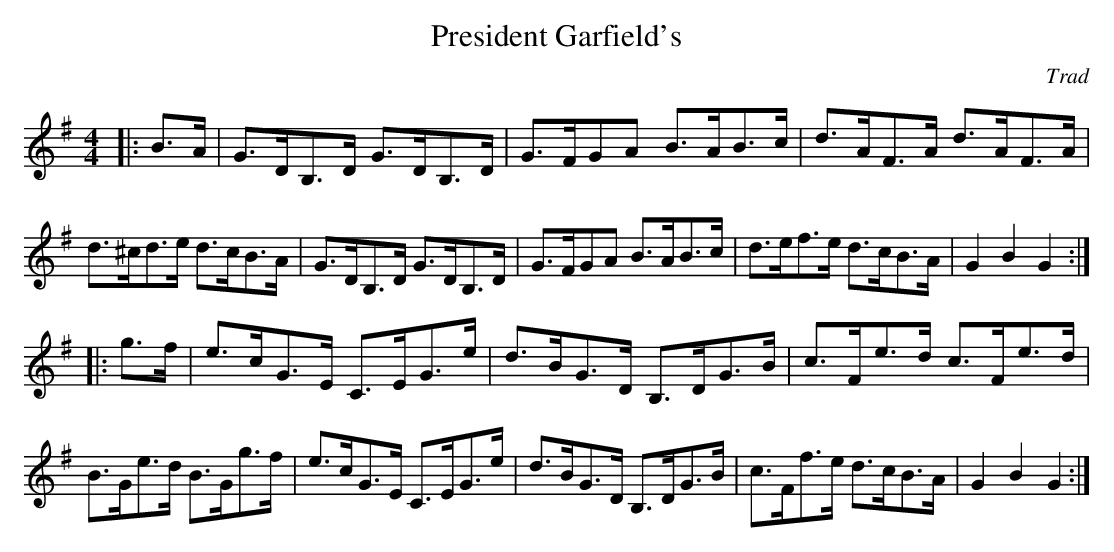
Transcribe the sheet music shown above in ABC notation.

X:1
T:President Garfield's
C:Trad
M:4/4
L:1/8
E:10
K:G
|:B>A|G>DB,>D G>DB,>D|G>FGA B>AB>c|d>AF>A d>AF>A|d>^cd>e d>cB>A|\
G>DB,>D G>DB,>D|G>FGA B>AB>c|d>ef>e d>cB>A|G2 B2 G2:|*
|:g>f|e>cG>E C>EG>e|d>BG>D B,>DG>B|c>Fe>d c>Fe>d|B>Ge>d B>Gg>f|\
e>cG>E C>EG>e|d>BG>D B,>DG>B|c>Ff>e d>cB>A|G2 B2 G2:|**
